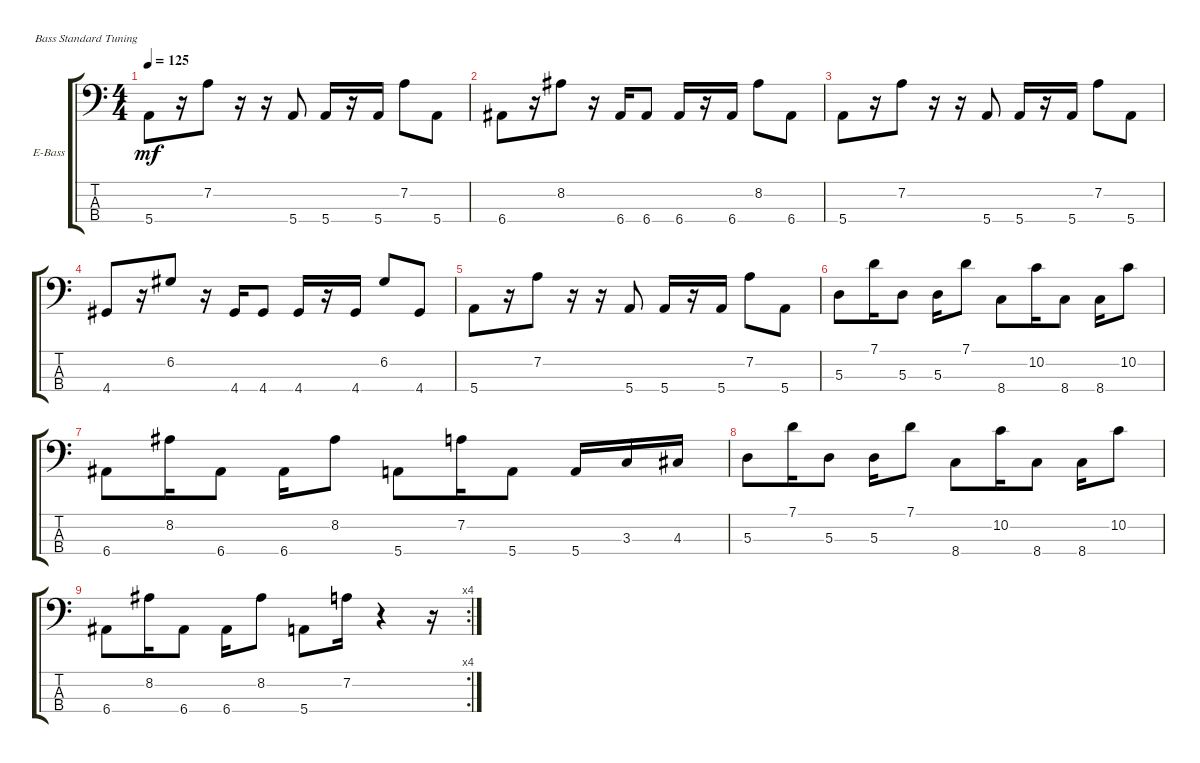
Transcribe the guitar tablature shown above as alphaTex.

\defaultSystemsLayout 4
\bracketExtendMode groupsimilarinstruments
\firstSystemTrackNameOrientation horizontal
\otherSystemsTrackNameOrientation horizontal
\track ("Electric Bass" "E-Bass") {instrument electricbassfinger}
\staff {score tabs}
\tuning (G2 D2 A1 E1)
\ts (4 4)
\tempo 125
\clef f4
\ks c
5.4.8{dy mf} r.16 7.2.8 r.16 r.16 5.4.8 5.4.16 r.16 5.4.16 7.2.8 5.4.8 |
6.4.8 r.16 8.2.8 r.16 6.4.16 6.4.8 6.4.16 r.16 6.4.16 8.2.8 6.4.8 |
5.4.8 r.16 7.2.8 r.16 r.16 5.4.8 5.4.16 r.16 5.4.16 7.2.8 5.4.8 |
4.4.8 r.16 6.2.8 r.16 4.4.16 4.4.8 4.4.16 r.16 4.4.16 6.2.8 4.4.8 |
5.4.8 r.16 7.2.8 r.16 r.16 5.4.8 5.4.16 r.16 5.4.16 7.2.8 5.4.8 |
5.3.8 7.1.16 5.3.8 5.3.16 7.1.8 8.4.8 10.2.16 8.4.8 8.4.16 10.2.8 |
6.4.8 8.2.16 6.4.8 6.4.16 8.2.8 5.4.8 7.2.16 5.4.8 5.4.16 3.3.16 4.3.16 |
5.3.8 7.1.16 5.3.8 5.3.16 7.1.8 8.4.8 10.2.16 8.4.8 8.4.16 10.2.8 |
\rc 4
6.4.8 8.2.16 6.4.8 6.4.16 8.2.8 5.4.8 7.2.16 r.4 r.16
